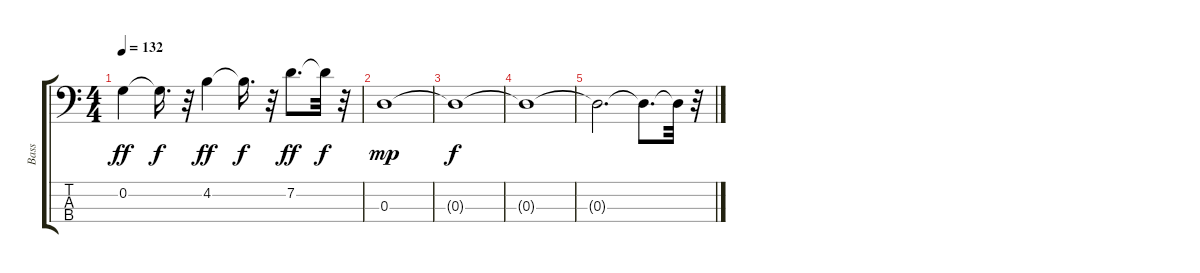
\track ("Bass" "Bass") {instrument electricbassfinger}
\staff {score tabs}
\tuning (E4 G2 D2 A1) {hide}
\ts (4 4)
\tempo 132
\clef f4
\ks c
0.2.4{dy ff} 0.2{t}.16{d dy f} r.32 4.2.4{dy ff} 4.2{t}.16{d dy f} r.32 7.2.8{d dy ff} 7.2{t}.32{dy f} r.32 |
0.3.1{dy mp} |
0.3{t}.1{dy f} |
0.3{t}.1 |
0.3{t}.2{d} 0.3{t}.8{d} 0.3{t}.32 r.32
